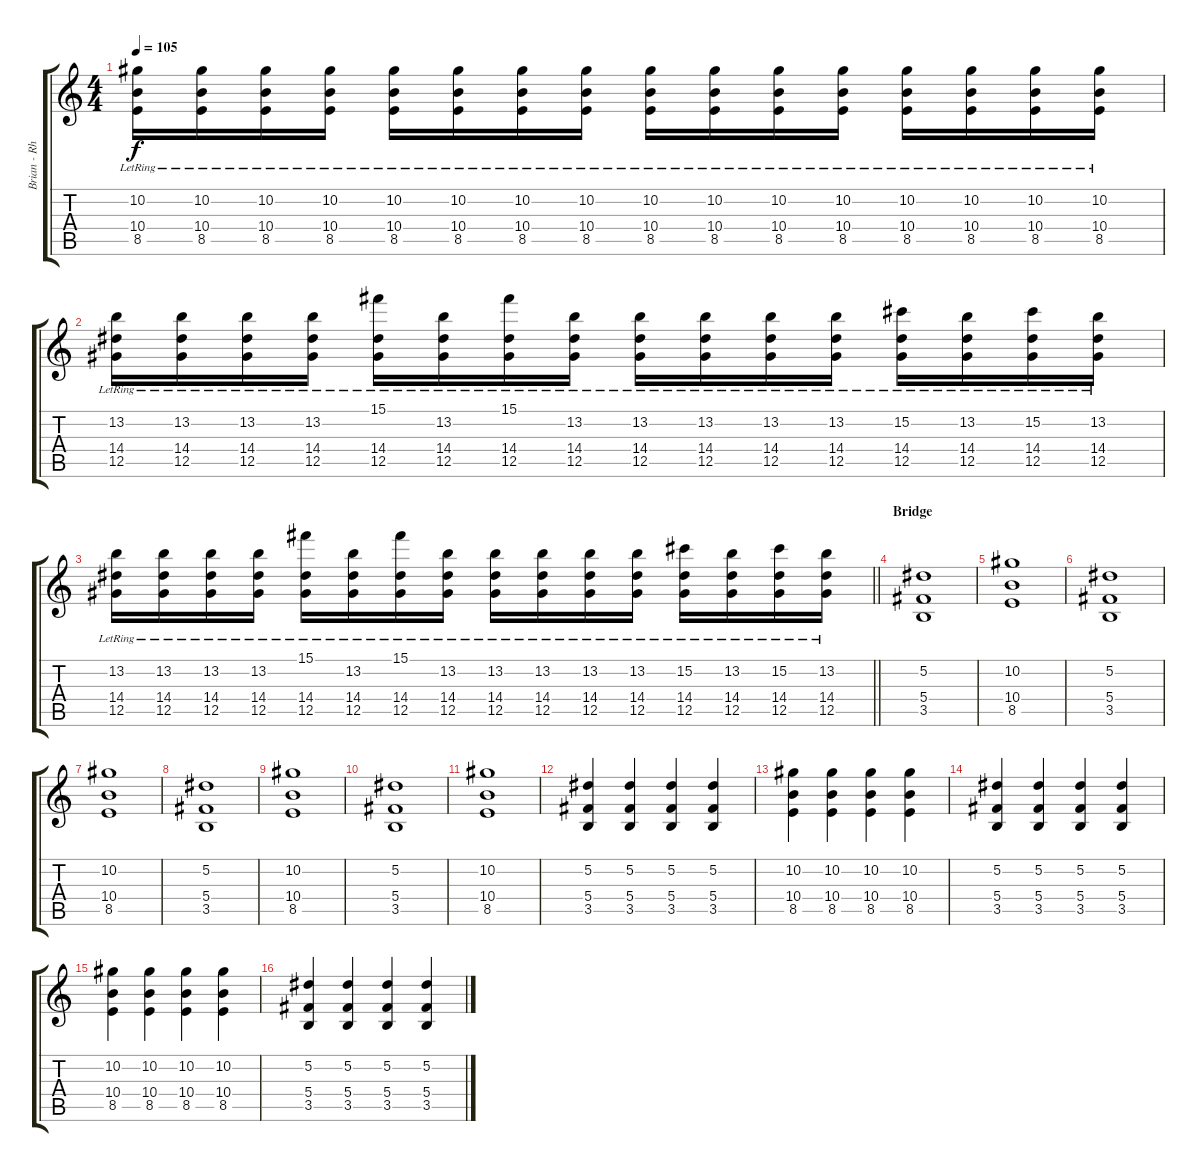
\track ("Brian - Rhythm Guitar" "Brian - Rh") {instrument electricguitarclean}
\staff {score tabs}
\tuning (Eb4 Bb3 Gb3 Db3 Ab2 Eb2) {hide}
\ts (4 4)
\tempo 105
\clef g2
\ks c
(10.2{lr} 10.4{lr} 8.5{lr}).16{dy f} (10.2{lr} 10.4{lr} 8.5{lr}).16 (10.2{lr} 10.4{lr} 8.5{lr}).16 (10.2{lr} 10.4{lr} 8.5{lr}).16 (10.2{lr} 10.4{lr} 8.5{lr}).16 (10.2{lr} 10.4{lr} 8.5{lr}).16 (10.2{lr} 10.4{lr} 8.5{lr}).16 (10.2{lr} 10.4{lr} 8.5{lr}).16 (10.2{lr} 10.4{lr} 8.5{lr}).16 (10.2{lr} 10.4{lr} 8.5{lr}).16 (10.2{lr} 10.4{lr} 8.5{lr}).16 (10.2{lr} 10.4{lr} 8.5{lr}).16 (10.2{lr} 10.4{lr} 8.5{lr}).16 (10.2{lr} 10.4{lr} 8.5{lr}).16 (10.2{lr} 10.4{lr} 8.5{lr}).16 (10.2{lr} 10.4{lr} 8.5{lr}).16 |
(13.2{lr} 14.4{lr} 12.5{lr}).16 (13.2{lr} 14.4{lr} 12.5{lr}).16 (13.2{lr} 14.4{lr} 12.5{lr}).16 (13.2{lr} 14.4{lr} 12.5{lr}).16 (15.1{lr} 14.4{lr} 12.5{lr}).16 (13.2{lr} 14.4{lr} 12.5{lr}).16 (15.1{lr} 14.4{lr} 12.5{lr}).16 (13.2{lr} 14.4{lr} 12.5{lr}).16 (13.2{lr} 14.4{lr} 12.5{lr}).16 (13.2{lr} 14.4{lr} 12.5{lr}).16 (13.2{lr} 14.4{lr} 12.5{lr}).16 (13.2{lr} 14.4{lr} 12.5{lr}).16 (15.2{lr} 14.4{lr} 12.5{lr}).16 (13.2{lr} 14.4{lr} 12.5{lr}).16 (15.2{lr} 14.4{lr} 12.5{lr}).16 (13.2{lr} 14.4{lr} 12.5{lr}).16 |
\barLineRight lightlight
(13.2{lr} 14.4{lr} 12.5{lr}).16 (13.2{lr} 14.4{lr} 12.5{lr}).16 (13.2{lr} 14.4{lr} 12.5{lr}).16 (13.2{lr} 14.4{lr} 12.5{lr}).16 (15.1{lr} 14.4{lr} 12.5{lr}).16 (13.2{lr} 14.4{lr} 12.5{lr}).16 (15.1{lr} 14.4{lr} 12.5{lr}).16 (13.2{lr} 14.4{lr} 12.5{lr}).16 (13.2{lr} 14.4{lr} 12.5{lr}).16 (13.2{lr} 14.4{lr} 12.5{lr}).16 (13.2{lr} 14.4{lr} 12.5{lr}).16 (13.2{lr} 14.4{lr} 12.5{lr}).16 (15.2{lr} 14.4{lr} 12.5{lr}).16 (13.2{lr} 14.4{lr} 12.5{lr}).16 (15.2{lr} 14.4{lr} 12.5{lr}).16 (13.2{lr} 14.4{lr} 12.5{lr}).16 |
\section ("" "Bridge")
(5.2 5.4 3.5).1{volume 6 balance 8 instrument electricguitarclean} |
(10.2 10.4 8.5).1 |
(5.2 5.4 3.5).1 |
(10.2 10.4 8.5).1 |
(5.2 5.4 3.5).1 |
(10.2 10.4 8.5).1 |
(5.2 5.4 3.5).1 |
(10.2 10.4 8.5).1 |
(5.2 5.4 3.5).4 (5.2 5.4 3.5).4 (5.2 5.4 3.5).4 (5.2 5.4 3.5).4 |
(10.2 10.4 8.5).4 (10.2 10.4 8.5).4 (10.2 10.4 8.5).4 (10.2 10.4 8.5).4 |
(5.2 5.4 3.5).4 (5.2 5.4 3.5).4 (5.2 5.4 3.5).4 (5.2 5.4 3.5).4 |
(10.2 10.4 8.5).4 (10.2 10.4 8.5).4 (10.2 10.4 8.5).4 (10.2 10.4 8.5).4 |
(5.2 5.4 3.5).4 (5.2 5.4 3.5).4 (5.2 5.4 3.5).4 (5.2 5.4 3.5).4
